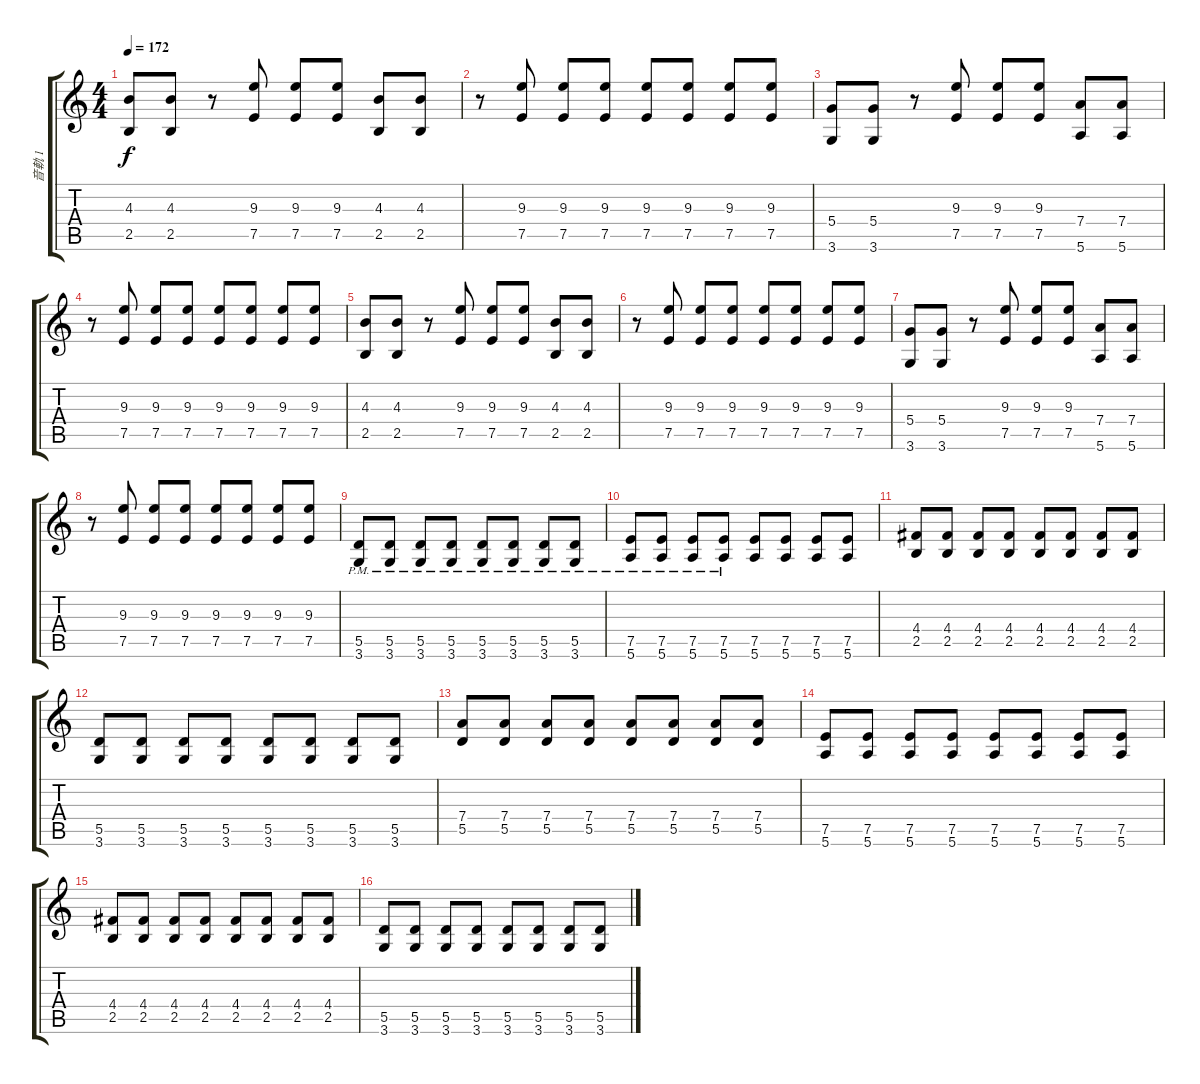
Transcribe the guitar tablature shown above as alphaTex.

\track ("音軌 1" "音軌 1") {instrument overdrivenguitar}
\staff {score tabs}
\tuning (E4 B3 G3 D3 A2 E2) {hide}
\ts (4 4)
\tempo 172
\clef g2
\ks c
(4.3 2.5).8{dy f} (4.3 2.5).8 r.8 (9.3 7.5).8 (9.3 7.5).8 (9.3 7.5).8 (4.3 2.5).8 (4.3 2.5).8 |
r.8 (9.3 7.5).8 (9.3 7.5).8 (9.3 7.5).8 (9.3 7.5).8 (9.3 7.5).8 (9.3 7.5).8 (9.3 7.5).8 |
(5.4 3.6).8 (5.4 3.6).8 r.8 (9.3 7.5).8 (9.3 7.5).8 (9.3 7.5).8 (7.4 5.6).8 (7.4 5.6).8 |
r.8 (9.3 7.5).8 (9.3 7.5).8 (9.3 7.5).8 (9.3 7.5).8 (9.3 7.5).8 (9.3 7.5).8 (9.3 7.5).8 |
(4.3 2.5).8 (4.3 2.5).8 r.8 (9.3 7.5).8 (9.3 7.5).8 (9.3 7.5).8 (4.3 2.5).8 (4.3 2.5).8 |
r.8 (9.3 7.5).8 (9.3 7.5).8 (9.3 7.5).8 (9.3 7.5).8 (9.3 7.5).8 (9.3 7.5).8 (9.3 7.5).8 |
(5.4 3.6).8 (5.4 3.6).8 r.8 (9.3 7.5).8 (9.3 7.5).8 (9.3 7.5).8 (7.4 5.6).8 (7.4 5.6).8 |
r.8 (9.3 7.5).8 (9.3 7.5).8 (9.3 7.5).8 (9.3 7.5).8 (9.3 7.5).8 (9.3 7.5).8 (9.3 7.5).8 |
(5.5{pm} 3.6{pm}).8 (5.5{pm} 3.6{pm}).8 (5.5{pm} 3.6{pm}).8 (5.5{pm} 3.6{pm}).8 (5.5{pm} 3.6{pm}).8 (5.5{pm} 3.6{pm}).8 (5.5{pm} 3.6{pm}).8 (5.5{pm} 3.6{pm}).8 |
(7.5{pm} 5.6{pm}).8 (7.5{pm} 5.6{pm}).8 (7.5{pm} 5.6{pm}).8 (7.5{pm} 5.6{pm}).8 (7.5 5.6).8 (7.5 5.6).8 (7.5 5.6).8 (7.5 5.6).8 |
(4.4 2.5).8 (4.4 2.5).8 (4.4 2.5).8 (4.4 2.5).8 (4.4 2.5).8 (4.4 2.5).8 (4.4 2.5).8 (4.4 2.5).8 |
(5.5 3.6).8 (5.5 3.6).8 (5.5 3.6).8 (5.5 3.6).8 (5.5 3.6).8 (5.5 3.6).8 (5.5 3.6).8 (5.5 3.6).8 |
(7.4 5.5).8 (7.4 5.5).8 (7.4 5.5).8 (7.4 5.5).8 (7.4 5.5).8 (7.4 5.5).8 (7.4 5.5).8 (7.4 5.5).8 |
(7.5 5.6).8 (7.5 5.6).8 (7.5 5.6).8 (7.5 5.6).8 (7.5 5.6).8 (7.5 5.6).8 (7.5 5.6).8 (7.5 5.6).8 |
(4.4 2.5).8 (4.4 2.5).8 (4.4 2.5).8 (4.4 2.5).8 (4.4 2.5).8 (4.4 2.5).8 (4.4 2.5).8 (4.4 2.5).8 |
(5.5 3.6).8 (5.5 3.6).8 (5.5 3.6).8 (5.5 3.6).8 (5.5 3.6).8 (5.5 3.6).8 (5.5 3.6).8 (5.5 3.6).8
